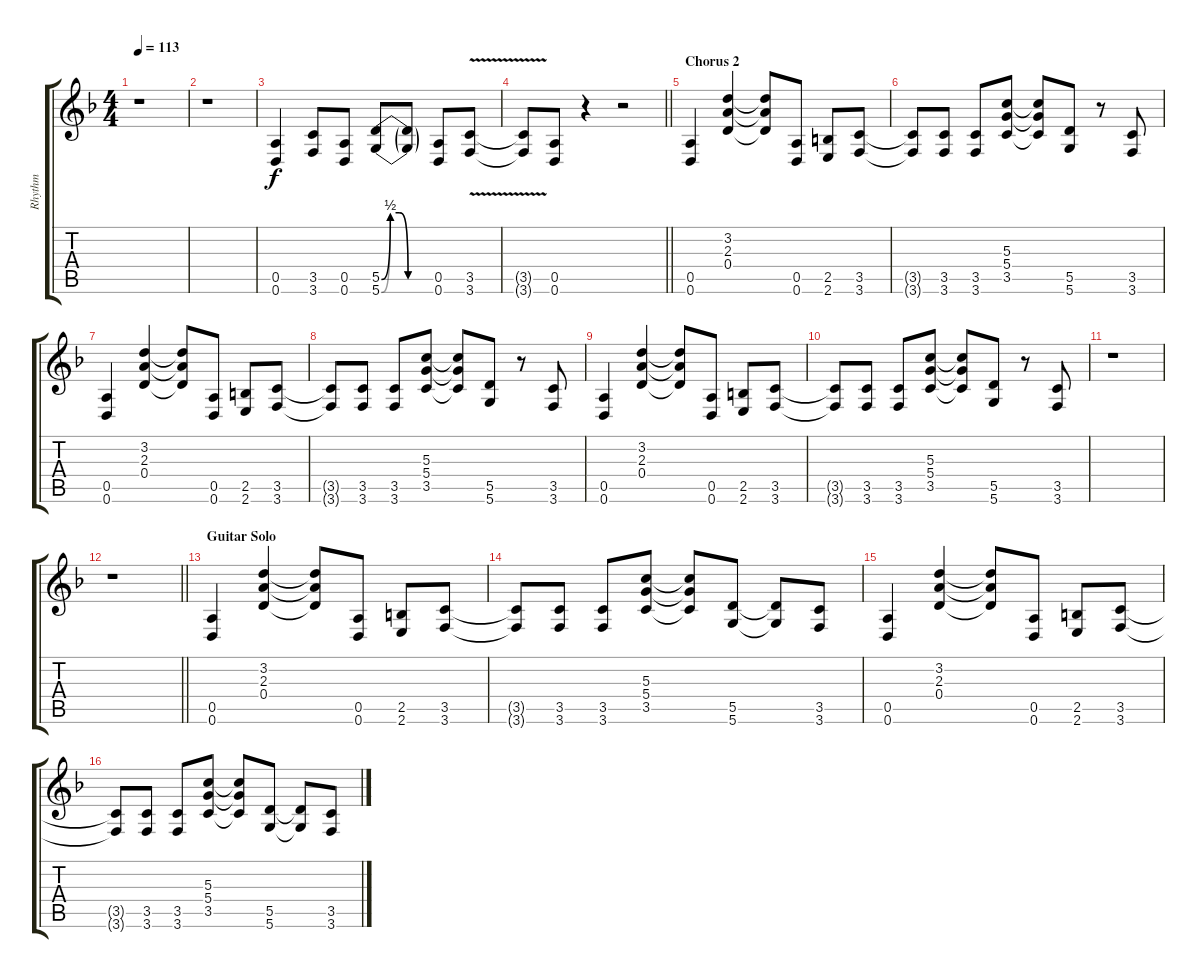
\track ("Rhythm" "Rhythm") {instrument overdrivenguitar}
\staff {score tabs}
\tuning (E4 B3 G3 D3 A2 D2) {hide}
\ts (4 4)
\tempo 113
\clef g2
\ks dminor
r.1{dy f} |
r.1 |
(0.5 0.6).4 (3.5 3.6).8 (0.5 0.6).8 (5.5{be (custom 0 0 10 2 20 2 30 0 60 0)} 5.6{be (custom 0 0 10 2 20 2 30 0 60 0)}).8 (5.5{t} 5.6{t}).8 (0.5 0.6).8 (3.5{v} 3.6{v}).8 |
\barLineRight lightlight
(3.5{t} 3.6{t}).8 (0.5 0.6).8 r.4 r.2 |
\section ("" "Chorus 2")
(0.5 0.6).4 (3.2 2.3 0.4).4 (3.2{t} 2.3{t} 0.4{t}).8 (0.5 0.6).8 (2.5 2.6).8 (3.5 3.6).8 |
(3.5{t} 3.6{t}).8 (3.5 3.6).8 (3.5 3.6).8 (5.3 5.4 3.5).8 (5.3{t} 5.4{t} 3.5{t}).8 (5.5 5.6).8 r.8 (3.5 3.6).8 |
(0.5 0.6).4 (3.2 2.3 0.4).4 (3.2{t} 2.3{t} 0.4{t}).8 (0.5 0.6).8 (2.5 2.6).8 (3.5 3.6).8 |
(3.5{t} 3.6{t}).8 (3.5 3.6).8 (3.5 3.6).8 (5.3 5.4 3.5).8 (5.3{t} 5.4{t} 3.5{t}).8 (5.5 5.6).8 r.8 (3.5 3.6).8 |
(0.5 0.6).4 (3.2 2.3 0.4).4 (3.2{t} 2.3{t} 0.4{t}).8 (0.5 0.6).8 (2.5 2.6).8 (3.5 3.6).8 |
(3.5{t} 3.6{t}).8 (3.5 3.6).8 (3.5 3.6).8 (5.3 5.4 3.5).8 (5.3{t} 5.4{t} 3.5{t}).8 (5.5 5.6).8 r.8 (3.5 3.6).8 |
r.1 |
\barLineRight lightlight
r.1 |
\section ("" "Guitar Solo")
(0.5 0.6).4 (3.2 2.3 0.4).4 (3.2{t} 2.3{t} 0.4{t}).8 (0.5 0.6).8 (2.5 2.6).8 (3.5 3.6).8 |
(3.5{t} 3.6{t}).8 (3.5 3.6).8 (3.5 3.6).8 (5.3 5.4 3.5).8 (5.3{t} 5.4{t} 3.5{t}).8 (5.5 5.6).8 (5.5{t} 5.6{t}).8 (3.5 3.6).8 |
(0.5 0.6).4 (3.2 2.3 0.4).4 (3.2{t} 2.3{t} 0.4{t}).8 (0.5 0.6).8 (2.5 2.6).8 (3.5 3.6).8 |
(3.5{t} 3.6{t}).8 (3.5 3.6).8 (3.5 3.6).8 (5.3 5.4 3.5).8 (5.3{t} 5.4{t} 3.5{t}).8 (5.5 5.6).8 (5.5{t} 5.6{t}).8 (3.5 3.6).8
